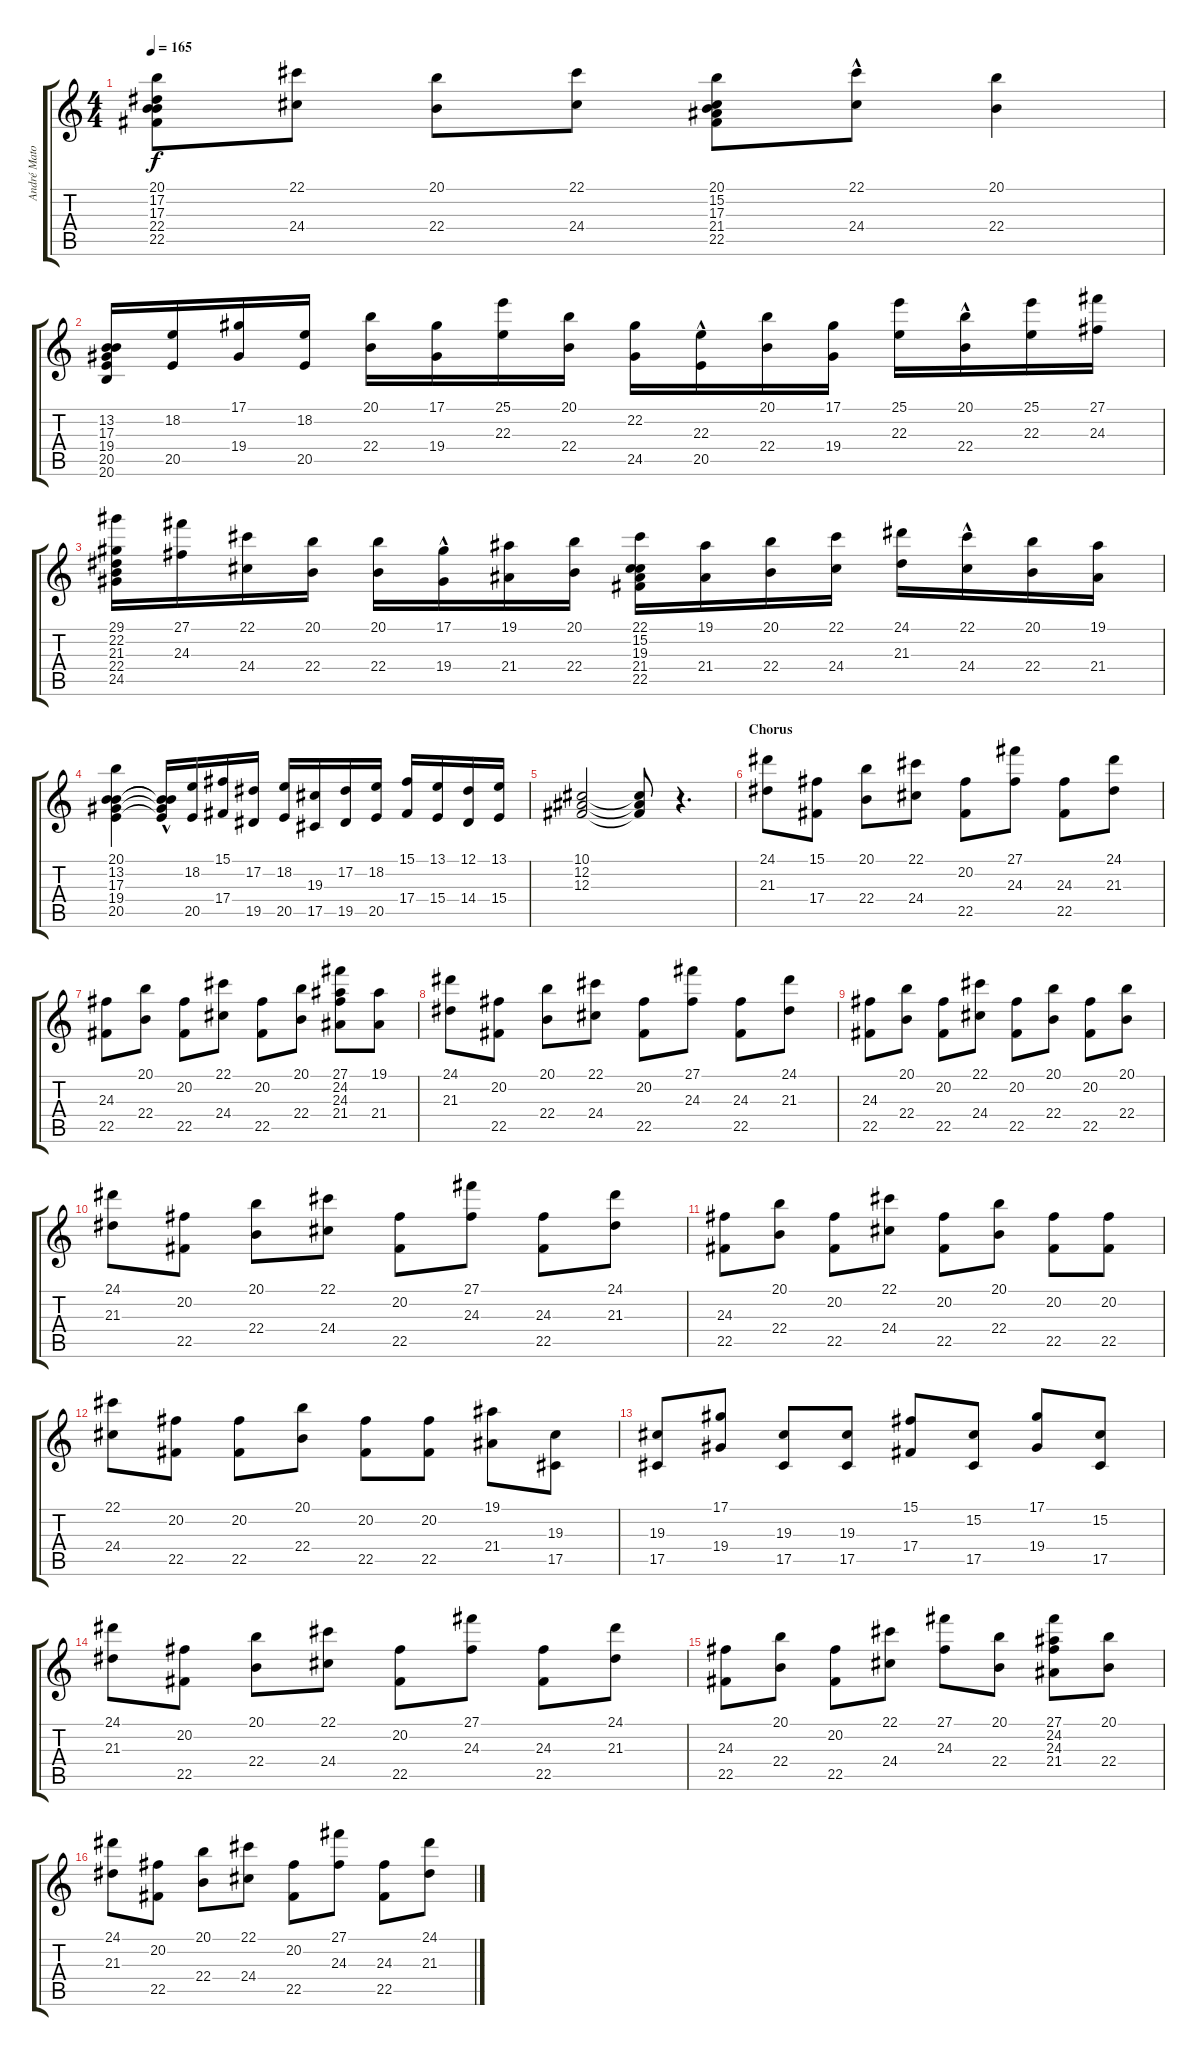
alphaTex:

\track ("André Matos - SynthStrings 1" "André Mato") {instrument stringensemble1}
\staff {score tabs}
\tuning (Eb4 Bb3 Gb3 Db3 Ab2 Eb2) {hide}
\ts (4 4)
\tempo 165
\clef g2
\ks c
(20.1 17.2 17.3 22.4 22.5).8{dy f} (22.1 24.4).8 (20.1 22.4).8 (22.1 24.4).8 (20.1 15.2 17.3 21.4 22.5).8 (22.1 24.4{hac}).8 (20.1 22.4).4 |
(13.2 17.3 19.4 20.5 20.6).16 (18.2 20.5).16 (17.1 19.4).16 (18.2 20.5).16 (20.1 22.4).16 (17.1 19.4).16 (25.1 22.3).16 (20.1 22.4).16 (22.2 24.5).16 (22.3 20.5{hac}).16 (20.1 22.4).16 (17.1 19.4).16 (25.1 22.3).16 (20.1 22.4{hac}).16 (25.1 22.3).16 (27.1 24.3).16 |
(29.1 22.2 21.3 22.4 24.5).16 (27.1 24.3).16 (22.1 24.4).16 (20.1 22.4).16 (20.1 22.4).16 (17.1 19.4{hac}).16 (19.1 21.4).16 (20.1 22.4).16 (22.1 15.2 19.3 21.4 22.5).16 (19.1 21.4).16 (20.1 22.4).16 (22.1 24.4).16 (24.1 21.3).16 (22.1 24.4{hac}).16 (20.1 22.4).16 (19.1 21.4).16 |
(20.1 13.2 17.3 19.4 20.5).4 (13.2{hac t} 17.3{hac t} 19.4{hac t} 20.5{t}).16 (18.2 20.5).16 (15.1 17.4).16 (17.2 19.5).16 (18.2 20.5).16 (19.3 17.5).16 (17.2 19.5).16 (18.2 20.5).16 (15.1 17.4).16 (13.1 15.4).16 (12.1 14.4).16 (13.1 15.4).16 |
(10.1 12.2 12.3).2 (10.1{t} 12.2{t} 12.3{t}).8 r.4{d} |
\section ("" "Chorus")
(24.1 21.3).8 (15.1 17.4).8 (20.1 22.4).8 (22.1 24.4).8 (20.2 22.5).8 (27.1 24.3).8 (24.3 22.5).8 (24.1 21.3).8 |
(24.3 22.5).8 (20.1 22.4).8 (20.2 22.5).8 (22.1 24.4).8 (20.2 22.5).8 (20.1 22.4).8 (27.1 24.2 24.3 21.4).8 (19.1 21.4).8 |
(24.1 21.3).8 (20.2 22.5).8 (20.1 22.4).8 (22.1 24.4).8 (20.2 22.5).8 (27.1 24.3).8 (24.3 22.5).8 (24.1 21.3).8 |
(24.3 22.5).8 (20.1 22.4).8 (20.2 22.5).8 (22.1 24.4).8 (20.2 22.5).8 (20.1 22.4).8 (20.2 22.5).8 (20.1 22.4).8 |
(24.1 21.3).8 (20.2 22.5).8 (20.1 22.4).8 (22.1 24.4).8 (20.2 22.5).8 (27.1 24.3).8 (24.3 22.5).8 (24.1 21.3).8 |
(24.3 22.5).8 (20.1 22.4).8 (20.2 22.5).8 (22.1 24.4).8 (20.2 22.5).8 (20.1 22.4).8 (20.2 22.5).8 (20.2 22.5).8 |
(22.1 24.4).8 (20.2 22.5).8 (20.2 22.5).8 (20.1 22.4).8 (20.2 22.5).8 (20.2 22.5).8 (19.1 21.4).8 (19.3 17.5).8 |
(19.3 17.5).8 (17.1 19.4).8 (19.3 17.5).8 (19.3 17.5).8 (15.1 17.4).8 (15.2 17.5).8 (17.1 19.4).8 (15.2 17.5).8 |
(24.1 21.3).8 (20.2 22.5).8 (20.1 22.4).8 (22.1 24.4).8 (20.2 22.5).8 (27.1 24.3).8 (24.3 22.5).8 (24.1 21.3).8 |
(24.3 22.5).8 (20.1 22.4).8 (20.2 22.5).8 (22.1 24.4).8 (27.1 24.3).8 (20.1 22.4).8 (27.1 24.2 24.3 21.4).8 (20.1 22.4).8 |
(24.1 21.3).8 (20.2 22.5).8 (20.1 22.4).8 (22.1 24.4).8 (20.2 22.5).8 (27.1 24.3).8 (24.3 22.5).8 (24.1 21.3).8
